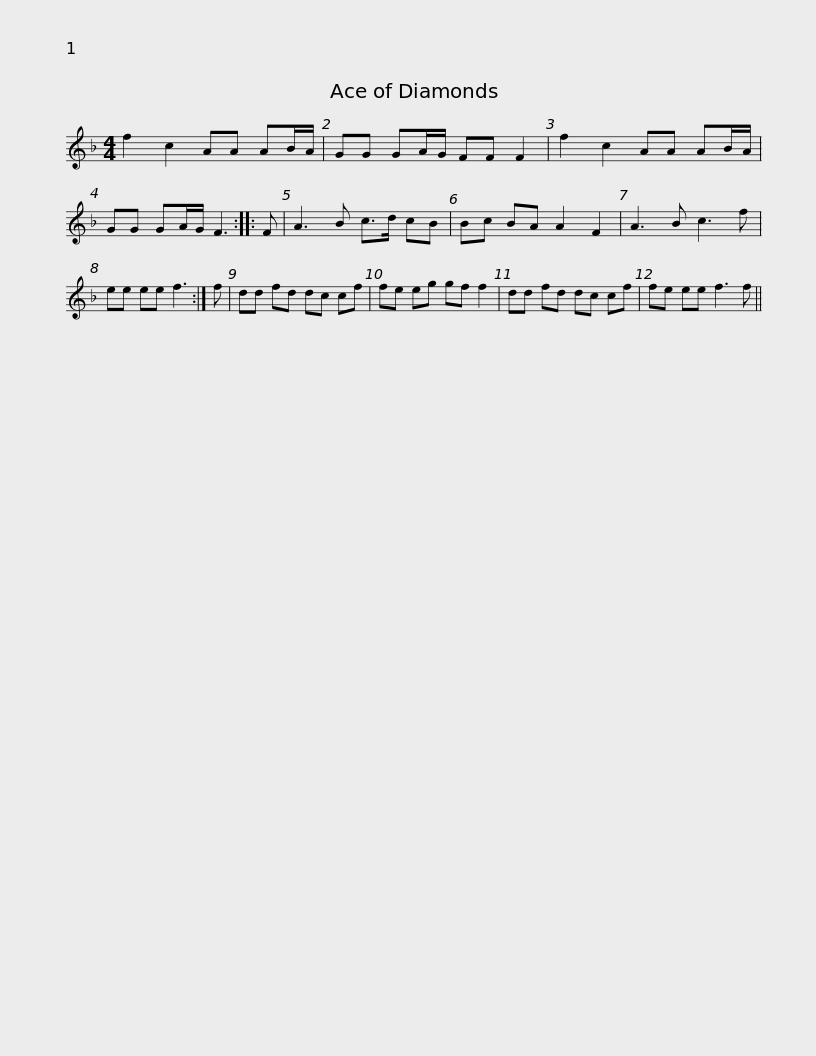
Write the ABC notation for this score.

X:1
L:1/8
M:4/4
I:linebreak $
K:F
V:1 treble
V:1
 f2 c2 AA AB/A/ | GG GA/G/ FF F2 | f2 c2 AA AB/A/ | GG GA/G/ F3 :: F | %5
 A3 B c>d cB | Bc BA A2 F2 |$ A3 B c3 f | ee ee f3 :| f | %10
 dd fd dc cf | fe eg gf f2 | dd fd dc cf | fe ee f3 f || %14
